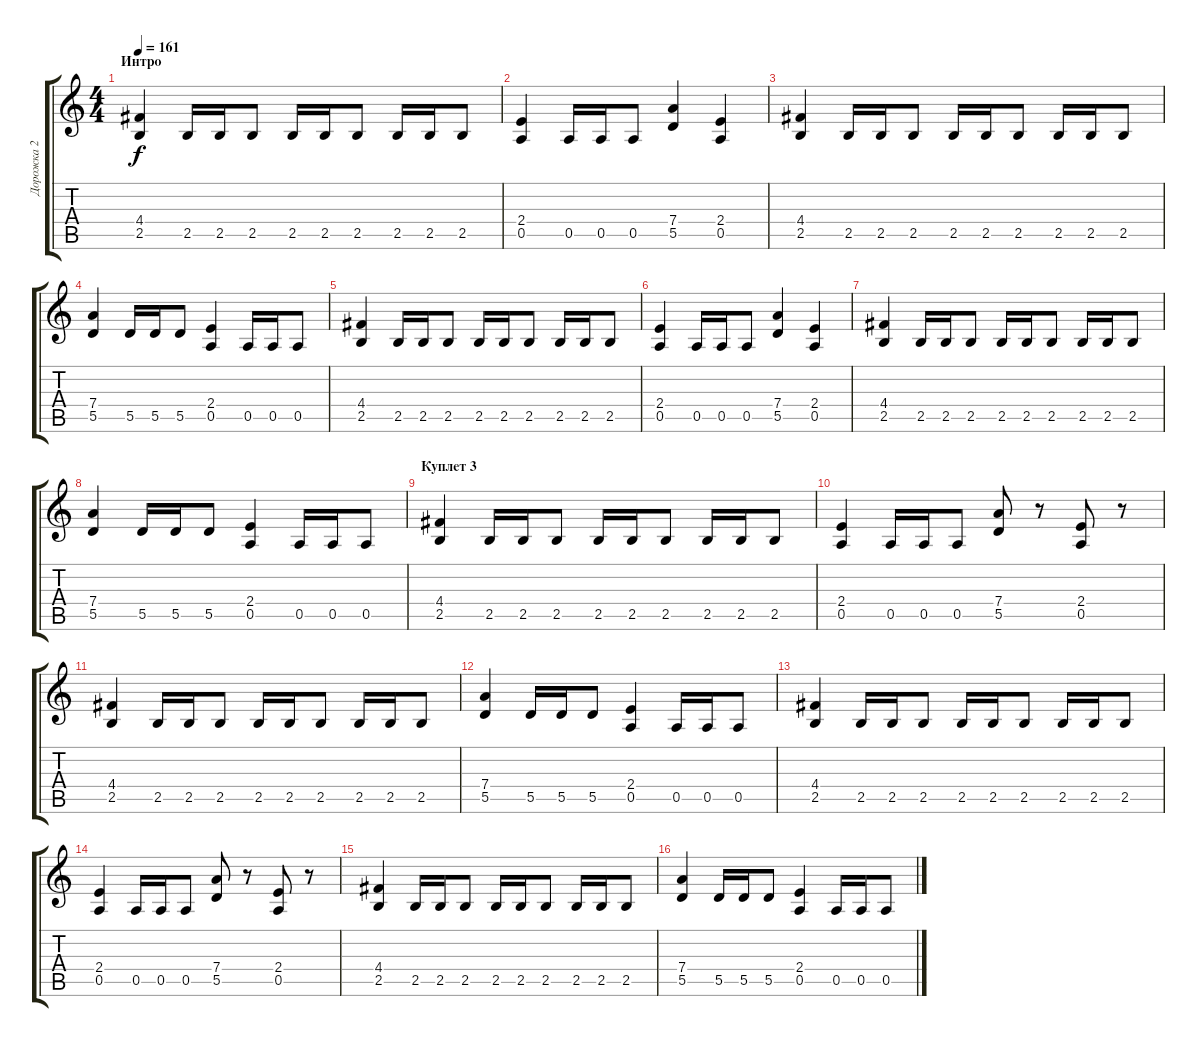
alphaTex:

\track ("Дорожка 2" "Дорожка 2") {instrument distortionguitar}
\staff {score tabs}
\tuning (E4 B3 G3 D3 A2 E2) {hide}
\ts (4 4)
\section ("" "Интро")
\tempo 161
\clef g2
\ks c
(4.4 2.5).4{dy f} 2.5.16 2.5.16 2.5.8 2.5.16 2.5.16 2.5.8 2.5.16 2.5.16 2.5.8 |
(2.4 0.5).4 0.5.16 0.5.16 0.5.8 (7.4 5.5).4 (2.4 0.5).4 |
(4.4 2.5).4 2.5.16 2.5.16 2.5.8 2.5.16 2.5.16 2.5.8 2.5.16 2.5.16 2.5.8 |
(7.4 5.5).4 5.5.16 5.5.16 5.5.8 (2.4 0.5).4 0.5.16 0.5.16 0.5.8 |
(4.4 2.5).4 2.5.16 2.5.16 2.5.8 2.5.16 2.5.16 2.5.8 2.5.16 2.5.16 2.5.8 |
(2.4 0.5).4 0.5.16 0.5.16 0.5.8 (7.4 5.5).4 (2.4 0.5).4 |
(4.4 2.5).4 2.5.16 2.5.16 2.5.8 2.5.16 2.5.16 2.5.8 2.5.16 2.5.16 2.5.8 |
(7.4 5.5).4 5.5.16 5.5.16 5.5.8 (2.4 0.5).4 0.5.16 0.5.16 0.5.8 |
\section ("" "Куплет 3")
(4.4 2.5).4 2.5.16 2.5.16 2.5.8 2.5.16 2.5.16 2.5.8 2.5.16 2.5.16 2.5.8 |
(2.4 0.5).4 0.5.16 0.5.16 0.5.8 (7.4 5.5).8 r.8 (2.4 0.5).8 r.8 |
(4.4 2.5).4 2.5.16 2.5.16 2.5.8 2.5.16 2.5.16 2.5.8 2.5.16 2.5.16 2.5.8 |
(7.4 5.5).4 5.5.16 5.5.16 5.5.8 (2.4 0.5).4 0.5.16 0.5.16 0.5.8 |
(4.4 2.5).4 2.5.16 2.5.16 2.5.8 2.5.16 2.5.16 2.5.8 2.5.16 2.5.16 2.5.8 |
(2.4 0.5).4 0.5.16 0.5.16 0.5.8 (7.4 5.5).8 r.8 (2.4 0.5).8 r.8 |
(4.4 2.5).4 2.5.16 2.5.16 2.5.8 2.5.16 2.5.16 2.5.8 2.5.16 2.5.16 2.5.8 |
(7.4 5.5).4 5.5.16 5.5.16 5.5.8 (2.4 0.5).4 0.5.16 0.5.16 0.5.8
